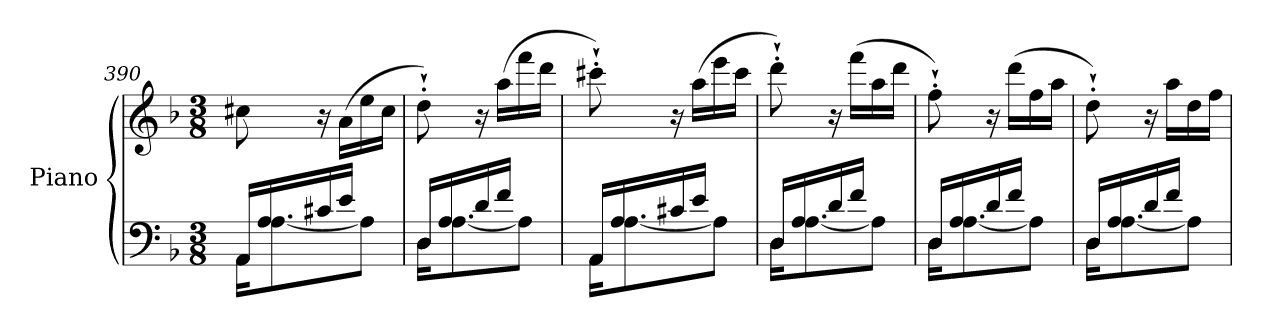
**kern	**kern
*part1	*part1
*staff2	*staff1
*I"Piano	*
*I'Pno	*
*clefF4	*clefG2
*k[b-]	*k[b-]
*M3/8	*M3/8
=390	=390
*^	*
16AA/LL	16AA\KL	8cc#X\
16A/	[8.A\	.
16c#X/	.	16r
16e/JJ	.	(>16a\LL
8ryy	8A\J]	16ee\
.	.	16cc#\JJ
=391	=391	=391
16D/LL	16D\KL	8dd'`\)
16A/	[8.A\	.
16d/	.	16r
16f/JJ	.	(>16aa\LL
8ryy	8A\J]	16fff\
.	.	16ddd\JJ
=392	=392	=392
16AA/LL	16AA\KL	8ccc#X'`\)
16A/	[8.A\	.
16c#X/	.	16r
16e/JJ	.	(>16aa\LL
8ryy	8A\J]	16eee\
.	.	16ccc#\JJ
!!LO:LB:g=z
=393	=393	=393
16D/LL	16D\KL	8ddd'`\)
16A/	[8.A\	.
16d/	.	16r
16f/JJ	.	(>16fff\LL
8ryy	8A\J]	16aa\
.	.	16ddd\JJ
!!LO:LB:g=z
=394	=394	=394
16D/LL	16D\KL	8ff'`\)
16A/	[8.A\	.
16d/	.	16r
16f/JJ	.	(>16ddd\LL
8ryy	8A\J]	16ff\
.	.	16aa\JJ
=395	=395	=395
16D/LL	16D\KL	8dd'`\)
16A/	[8.A\	.
16d/	.	16r
16f/JJ	.	16aa\LL
8ryy	8A\J]	16dd\
.	.	16ff\JJ
*v	*v	*
=	=
*-	*-
